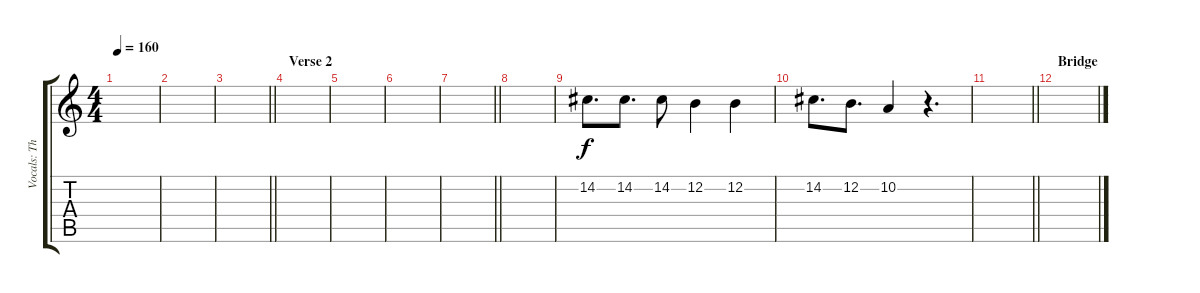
\track ("Vocals: The Pack" "Vocals: Th") {instrument lead2sawtooth}
\staff {score tabs}
\tuning (E4 B3 G3 D3 A2 E2) {hide}
\ts (4 4)
\tempo 160
\clef g2
\ks c
|
|
\barLineRight lightlight
|
\section ("" "Verse 2")
|
|
|
\barLineRight lightlight
|
|
14.2.8{d} 14.2.8{d} 14.2.8 12.2.4 12.2.4 |
14.2.8{d} 12.2.8{d} 10.2.4 r.4{d} |
\barLineRight lightlight
|
\section ("" "Bridge")
